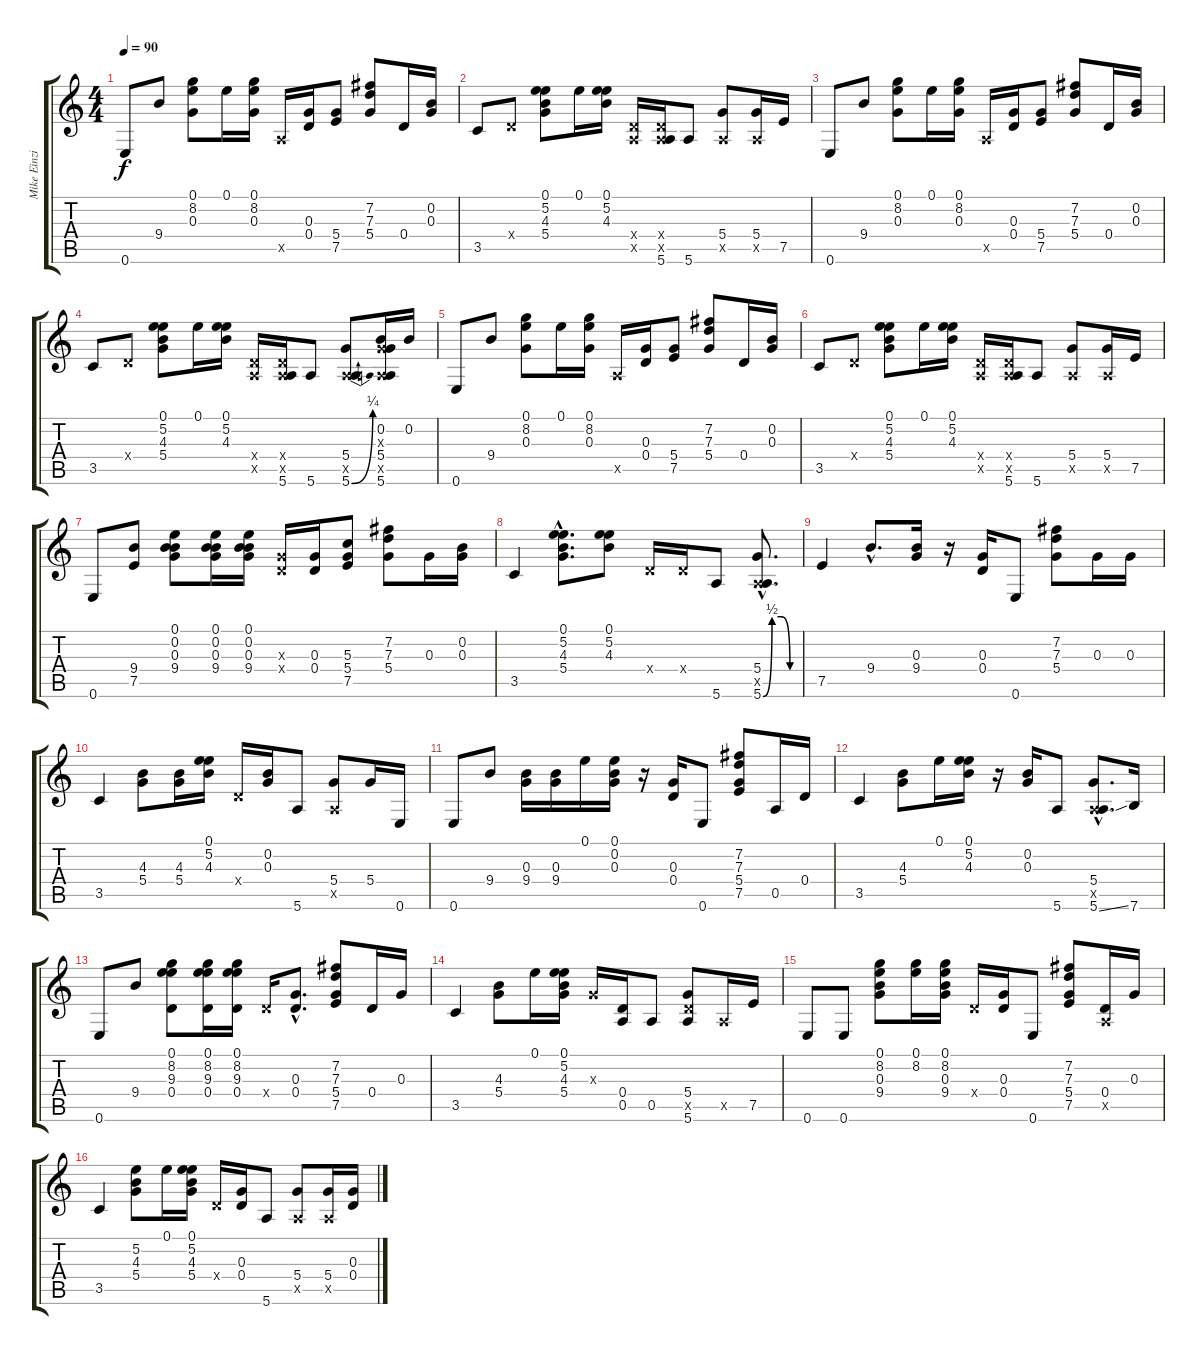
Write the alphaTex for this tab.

\track ("Mike Einziger (Guitar 1)" "Mike Einzi") {instrument acousticguitarsteel}
\staff {score tabs}
\tuning (E4 B3 G3 D3 A2 E2) {hide}
\ts (4 4)
\tempo 90
\clef g2
\ks c
0.6.8{dy f instrument acousticguitarsteel} 9.4.8 (0.1 8.2 0.3).8 0.1.16 (0.1 8.2 0.3).16 0.5{x}.16 (0.3 0.4).16 (5.4 7.5).8 (7.2 7.3 5.4).8 0.4.16 (0.2 0.3).16 |
3.5.8 0.4{x}.8 (0.1 5.2 4.3 5.4).8 0.1.16 (0.1 5.2 4.3).16 (0.4{x} 0.5{x}).16 (0.4{x} 0.5{x} 5.6).16 5.6.8 (5.4 0.5{x}).8 (5.4 0.5{x}).16 7.5.16 |
0.6.8 9.4.8 (0.1 8.2 0.3).8 0.1.16 (0.1 8.2 0.3).16 0.5{x}.16 (0.3 0.4).16 (5.4 7.5).8 (7.2 7.3 5.4).8 0.4.16 (0.2 0.3).16 |
3.5.8 0.4{x}.8 (0.1 5.2 4.3 5.4).8 0.1.16 (0.1 5.2 4.3).16 (0.4{x} 0.5{x}).16 (0.4{x} 0.5{x} 5.6).16 5.6.8 (5.4 0.5{x} 5.6{be (bend 0 0 60 1)}).8 (0.2 0.3{x} 5.4 0.5{x} 5.6).16 0.2.16 |
0.6.8 9.4.8 (0.1 8.2 0.3).8 0.1.16 (0.1 8.2 0.3).16 0.5{x}.16 (0.3 0.4).16 (5.4 7.5).8 (7.2 7.3 5.4).8 0.4.16 (0.2 0.3).16 |
3.5.8 0.4{x}.8 (0.1 5.2 4.3 5.4).8 0.1.16 (0.1 5.2 4.3).16 (0.4{x} 0.5{x}).16 (0.4{x} 0.5{x} 5.6).16 5.6.8 (5.4 0.5{x}).8 (5.4 0.5{x}).16 7.5.16 |
0.6.8 (9.4 7.5).8 (0.1 0.2 0.3 9.4).8 (0.1 0.2 0.3 9.4).16 (0.1 0.2 0.3 9.4).16 (0.3{x} 0.4{x}).16 (0.3 0.4).16 (5.3 5.4 7.5).8 (7.2 7.3 5.4).8 0.3.16 (0.2 0.3).16 |
3.5.4 (0.1{hac} 5.2{hac} 4.3{hac} 5.4{hac}).8{d} (0.1 5.2 4.3).8 0.4{x}.16 0.4{x}.16 5.6.8 (5.4{hac} 0.5{hac x} 5.6{be (custom 0 0 15 2 30 2 45 0 60 0) hac}).8{d} |
7.5.4 9.4{hac}.8{d} (0.3 9.4).16 r.16 (0.3 0.4).16 0.6.8 (7.2 7.3 5.4).8 0.3.16 0.3.16 |
3.5.4 (4.3 5.4).8 (4.3 5.4).16 (0.1 5.2 4.3).16 0.4{x}.16 (0.2 0.3).16 5.6.8 (5.4 0.5{x}).8 5.4.16 0.6.16 |
0.6.8 9.4.8 (0.3 9.4).16 (0.3 9.4).16 0.1.16 (0.1 0.2 0.3).16 r.16 (0.3 0.4).16 0.6.8 (7.2 7.3 5.4 7.5).8 0.5.16 0.4.16 |
3.5.4 (4.3 5.4).8 0.1.16 (0.1 5.2 4.3).16 r.16 (0.2 0.3).16 5.6.8 (5.4{hac} 0.5{hac x} 5.6{ss hac}).8{d} 7.6.16 |
0.6.8 9.4.8 (0.1 8.2 9.3 0.4).8 (0.1 8.2 9.3 0.4).16 (0.1 8.2 9.3 0.4).16 0.4{x}.16 (0.3{hac} 0.4{hac}).8{d} (7.2 7.3 5.4 7.5).8 0.4.16 0.3.16 |
3.5.4 (4.3 5.4).8 0.1.16 (0.1 5.2 4.3 5.4).16 0.3{x}.16 (0.4 0.5).16 0.5.8 (5.4 5.5{x} 5.6).8 0.5{x}.16 7.5.16 |
0.6.8 0.6.8 (0.1 8.2 0.3 9.4).8 (0.1 8.2).16 (0.1 8.2 0.3 9.4).16 0.4{x}.16 (0.3 0.4).16 0.6.8 (7.2 7.3 5.4 7.5).8 (0.4 0.5{x}).16 0.3.16 |
3.5.4 (5.2 4.3 5.4).8 0.1.16 (0.1 5.2 4.3 5.4).16 0.4{x}.16 (0.3 0.4).16 5.6.8 (5.4 0.5{x}).8 (5.4 0.5{x}).16 (0.3 0.4).16
